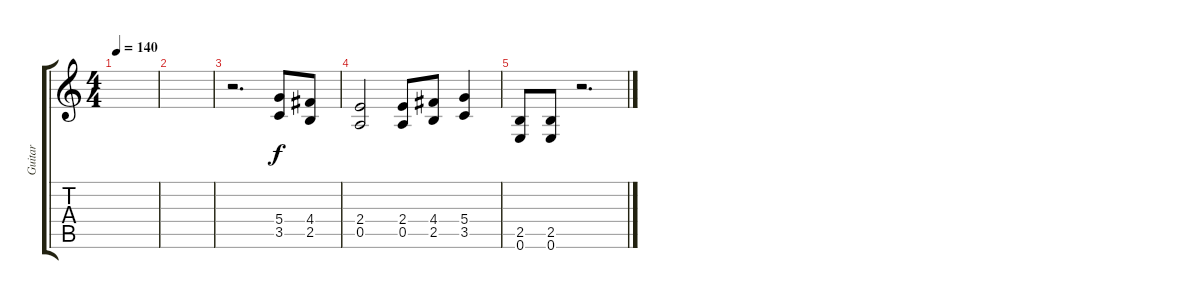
\track ("Guitar " "Guitar ") {instrument distortionguitar}
\staff {score tabs}
\tuning (E4 B3 G3 D3 A2 E2) {hide}
\ts (4 4)
\tempo 140
\clef g2
\ks c
|
|
r.2{d} (5.4 3.5).8 (4.4 2.5).8 |
(2.4 0.5).2 (2.4 0.5).8 (4.4 2.5).8 (5.4 3.5).4 |
(2.5 0.6).8 (2.5 0.6).8 r.2{d}
